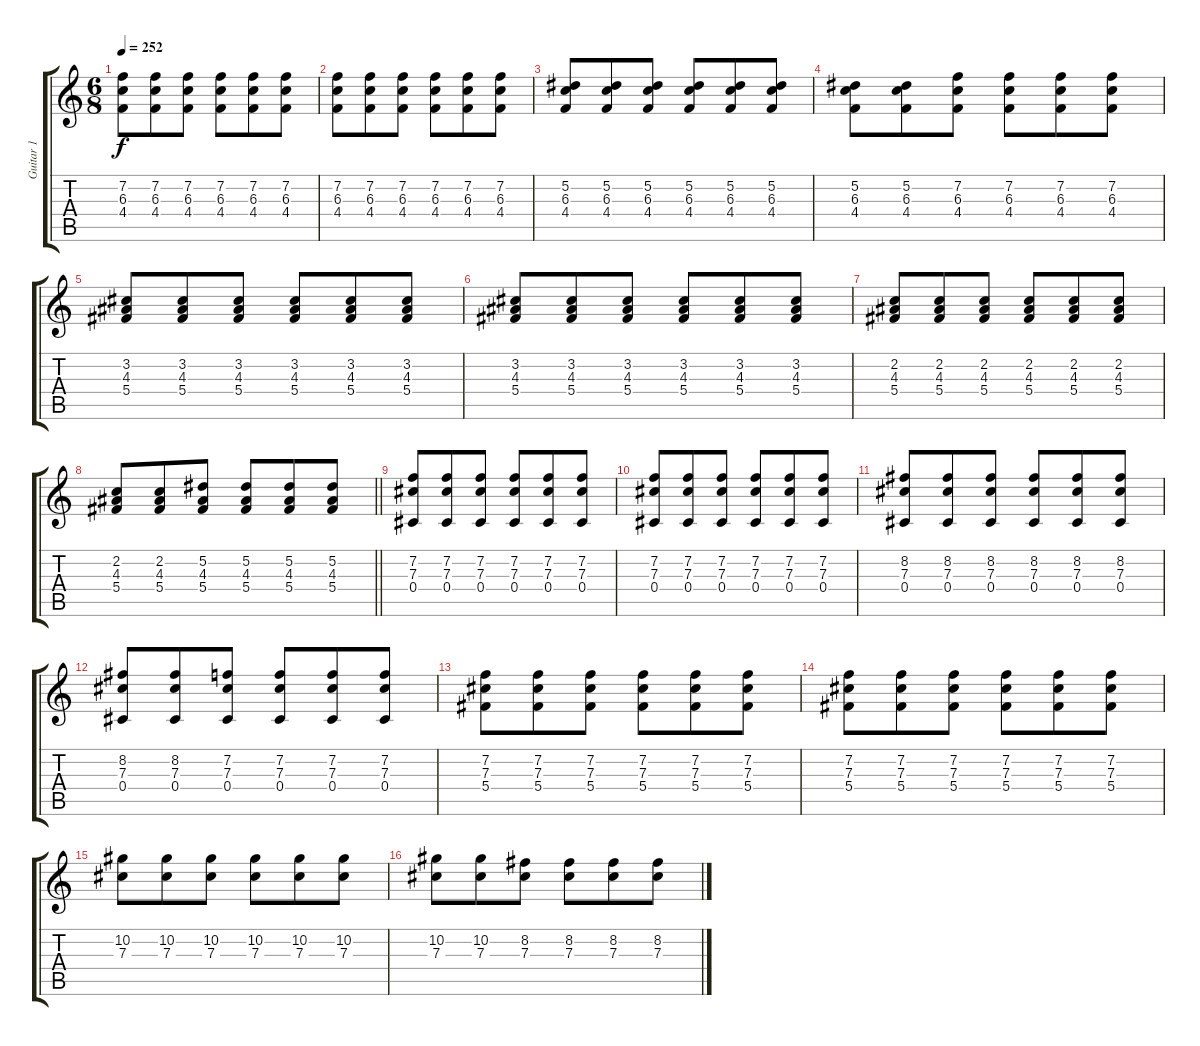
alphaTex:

\track ("Guitar 1" "Guitar 1") {instrument electricguitarclean}
\staff {score tabs}
\tuning (Eb4 Bb3 Gb3 Db3 Ab2 Eb2) {hide}
\ts (6 8)
\tempo 252
\clef g2
\ks c
(7.2 6.3 4.4).8{dy f} (7.2 6.3 4.4).8 (7.2 6.3 4.4).8 (7.2 6.3 4.4).8 (7.2 6.3 4.4).8 (7.2 6.3 4.4).8 |
(7.2 6.3 4.4).8 (7.2 6.3 4.4).8 (7.2 6.3 4.4).8 (7.2 6.3 4.4).8 (7.2 6.3 4.4).8 (7.2 6.3 4.4).8 |
(5.2 6.3 4.4).8 (5.2 6.3 4.4).8 (5.2 6.3 4.4).8 (5.2 6.3 4.4).8 (5.2 6.3 4.4).8 (5.2 6.3 4.4).8 |
(5.2 6.3 4.4).8 (5.2 6.3 4.4).8 (7.2 6.3 4.4).8 (7.2 6.3 4.4).8 (7.2 6.3 4.4).8 (7.2 6.3 4.4).8 |
(3.2 4.3 5.4).8 (3.2 4.3 5.4).8 (3.2 4.3 5.4).8 (3.2 4.3 5.4).8 (3.2 4.3 5.4).8 (3.2 4.3 5.4).8 |
(3.2 4.3 5.4).8 (3.2 4.3 5.4).8 (3.2 4.3 5.4).8 (3.2 4.3 5.4).8 (3.2 4.3 5.4).8 (3.2 4.3 5.4).8 |
(2.2 4.3 5.4).8 (2.2 4.3 5.4).8 (2.2 4.3 5.4).8 (2.2 4.3 5.4).8 (2.2 4.3 5.4).8 (2.2 4.3 5.4).8 |
\barLineRight lightlight
(2.2 4.3 5.4).8 (2.2 4.3 5.4).8 (5.2 4.3 5.4).8 (5.2 4.3 5.4).8 (5.2 4.3 5.4).8 (5.2 4.3 5.4).8 |
(7.2 7.3 0.4).8 (7.2 7.3 0.4).8 (7.2 7.3 0.4).8 (7.2 7.3 0.4).8 (7.2 7.3 0.4).8 (7.2 7.3 0.4).8 |
(7.2 7.3 0.4).8 (7.2 7.3 0.4).8 (7.2 7.3 0.4).8 (7.2 7.3 0.4).8 (7.2 7.3 0.4).8 (7.2 7.3 0.4).8 |
(8.2 7.3 0.4).8 (8.2 7.3 0.4).8 (8.2 7.3 0.4).8 (8.2 7.3 0.4).8 (8.2 7.3 0.4).8 (8.2 7.3 0.4).8 |
(8.2 7.3 0.4).8 (8.2 7.3 0.4).8 (7.2 7.3 0.4).8 (7.2 7.3 0.4).8 (7.2 7.3 0.4).8 (7.2 7.3 0.4).8 |
(7.2 7.3 5.4).8 (7.2 7.3 5.4).8 (7.2 7.3 5.4).8 (7.2 7.3 5.4).8 (7.2 7.3 5.4).8 (7.2 7.3 5.4).8 |
(7.2 7.3 5.4).8 (7.2 7.3 5.4).8 (7.2 7.3 5.4).8 (7.2 7.3 5.4).8 (7.2 7.3 5.4).8 (7.2 7.3 5.4).8 |
(10.2 7.3).8 (10.2 7.3).8 (10.2 7.3).8 (10.2 7.3).8 (10.2 7.3).8 (10.2 7.3).8 |
(10.2 7.3).8 (10.2 7.3).8 (8.2 7.3).8 (8.2 7.3).8 (8.2 7.3).8 (8.2 7.3).8
